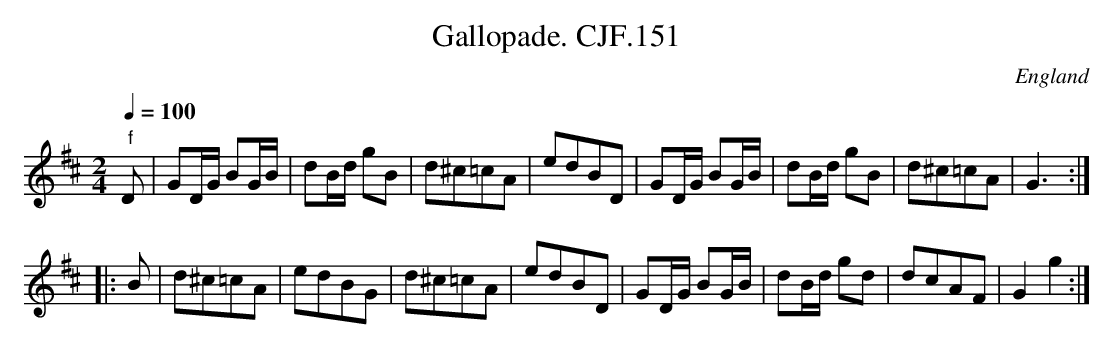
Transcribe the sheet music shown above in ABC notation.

X:1
T:Gallopade. CJF.151
L:1/8
M:2/4
O:England
Q:1/4=100
K:D
" f"D|GD/G/ BG/B/|dB/d/ gB|d^c=cA|edBD|\
GD/G/ BG/B/|dB/d/ gB|d^c=cA|G3:|!
|:B|d^c=cA|edBG|d^c=cA|edBD|\
GD/G/ BG/B/|dB/d/ gd|dcAF|G2 g2:|
